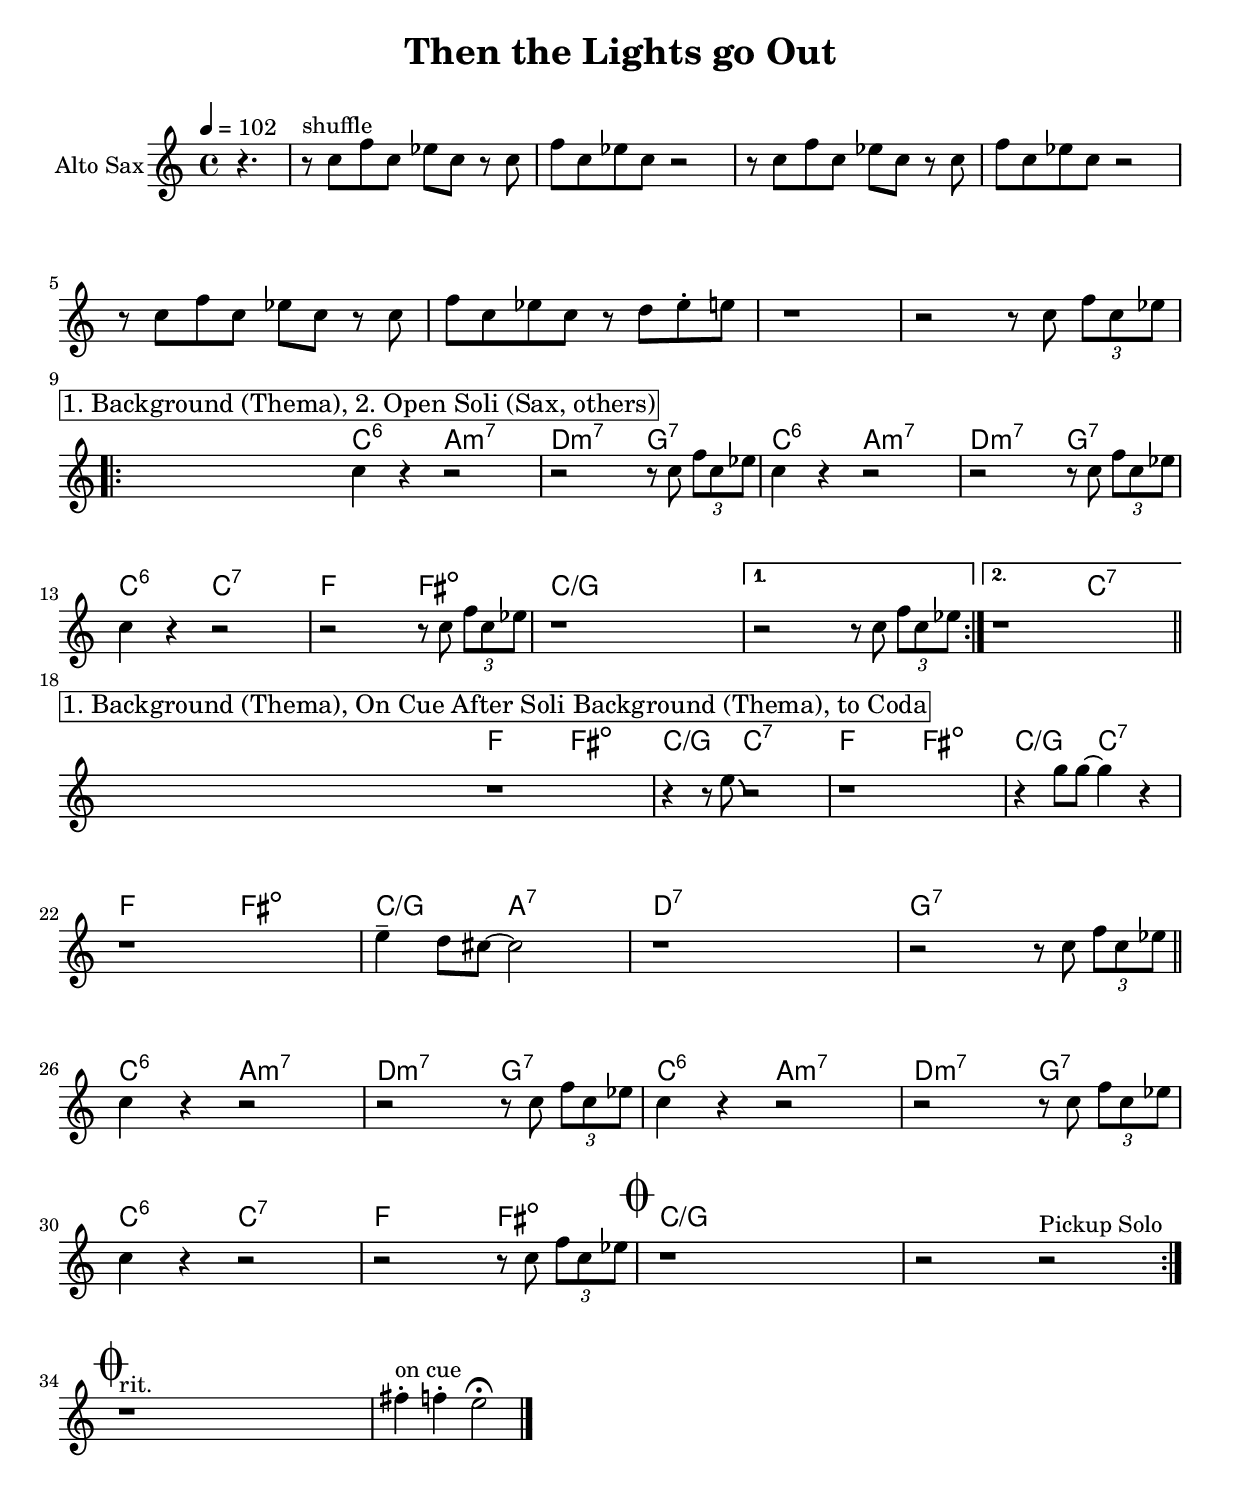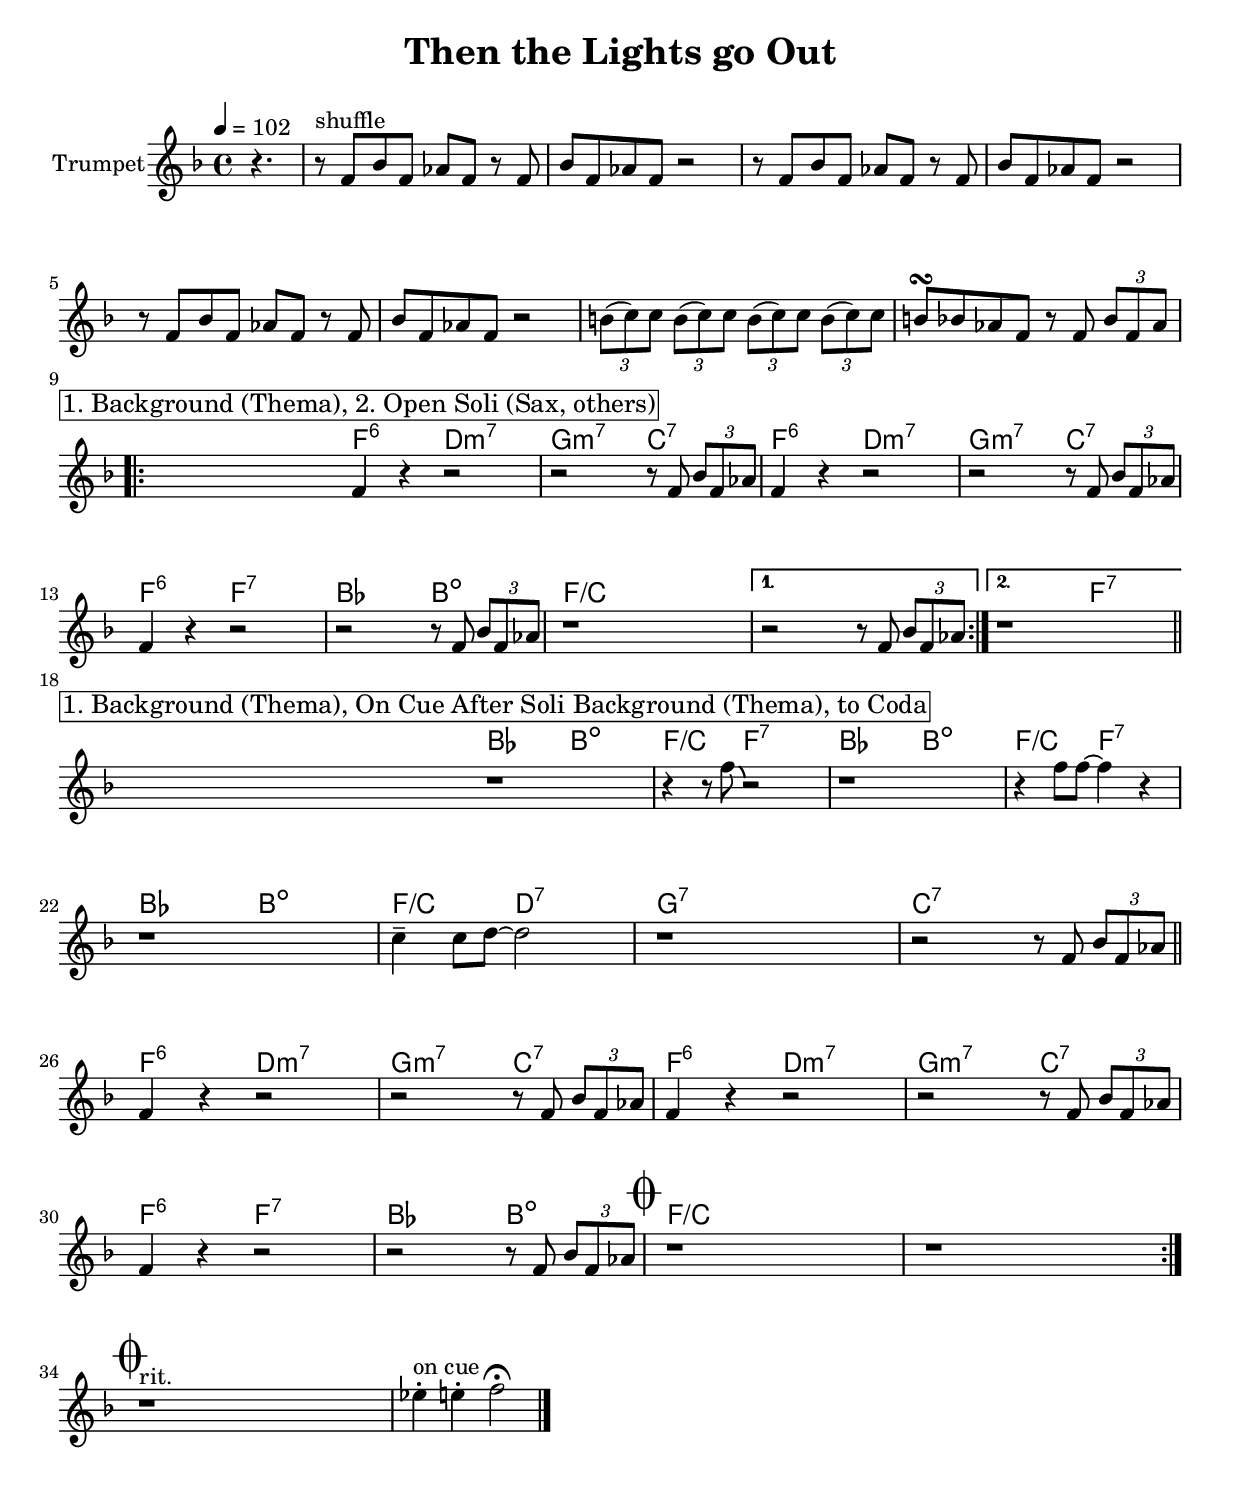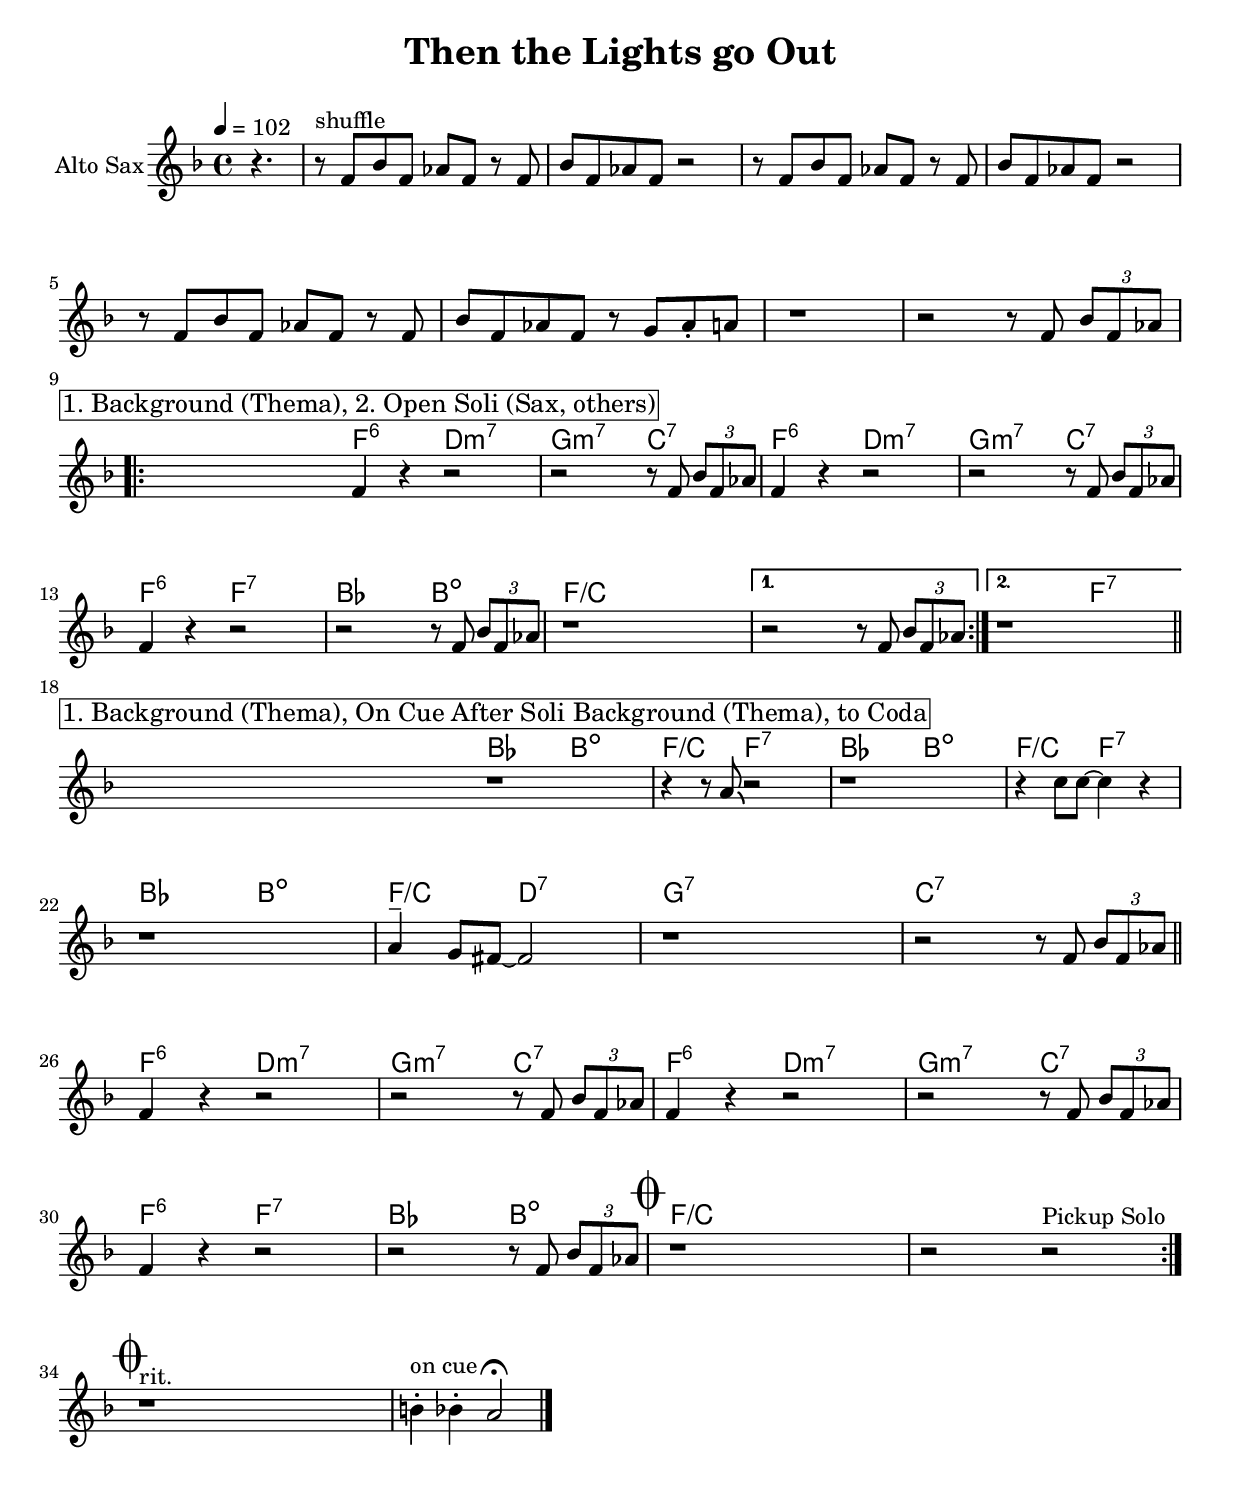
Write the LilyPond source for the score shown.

#(ly:set-option 'relative-includes #t)
\version "2.18.0"
\include "lib.ly"

\header {
  title = "Then the Lights go Out"
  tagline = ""
}

\paper {
  markup-system-spacing #'padding = #3 %space after title
  ragged-last = ##t % don't stretch last line
}

global = {
  \time 4/4
  \key f \major
  \clef "violin"
  \set Score.skipBars = ##t % combine multi-rests
  \accidentalStyle "modern-voice-cautionary" % print some reduntant accidentals in parenthesis, e.g. (#)
}

structure = {
  \tempo 4 = 102
  \partial 4. s4.
  s1*0^"shuffle"
  s1*8 % intro
  s1*8 s1*1 % A, second ending
  \bar "||"
  s1*8 % B
  \bar "||"
  s1*6 % A
  \pCoda
  s1*2
  \pCoda
  s1*2 % Coda
  \bar "|."
}

remarks = \lyricmode {
  \partial 4. \skip 4.
  \skip 1*8
  \markupBox "1. Background (Thema), 2. Open Soli (Sax, others)" 1
  \skip 1*8
  \markupBox "1. Background (Thema), On Cue After Soli Background (Thema), to Coda"
}

chorusChords = \chordmode {
  f2:6 d:m7 g:m7 c:7 f:6 d:m7 g:m7 c:7
  f:6 f:7 bes b:dim f1:/c s1
  s2 f:7 % second ending
  bes2 b:dim f:/c f:7 bes2 b:dim f:/c f:7
  bes2 b:dim f:/c d:7 g1:7 c:7

  f2:6 d:m7 g:m7 c:7 f:6 d:m7 g:m7 c:7
  f:6 f:7 bes b:dim f1:/c s1
}

theChords = {
  \partial 4. s4.
  s1*8
  \set Score.proportionalNotationDuration = #(ly:make-moment 1 8 )
  \chorusChords
  \unset Score.proportionalNotationDuration
}

trumpetChords = \transpose c c \theChords
altoChords = \transpose f c \theChords

slTp = \relative c'' { e4 }
slAs = \relative c''' { a4 }
slbTp = \repeat unfold 4 \slTp
slbAs = \repeat unfold 4 \slAs

introLick = \relative c'' {
  r8 f, bes f as f r8 f | bes f as f
}

trumpet = \transpose c c \relative c'' {
  \global
  \set Staff.instrumentName = #"Trumpet"
  \partial 4. r4.
  \introLick r2 | \introLick r2 |
  \introLick r2 | \repeat unfold 4 \tuplet 3/2 {b8( c) c} | b8\turn bes as f r f \tuplet 3/2 {bes f as} |

  \repeat volta 2 {
    \repeat volta 2 {
      f4 r4 r2 | r2 r8 f \tuplet 3/2 {bes f as} | f4 r4 r2 | r2 r8 f \tuplet 3/2 {bes f as} |
      f4 r4 r2 | r2 r8 f \tuplet 3/2 {bes f as} | r1 |
    }
    \alternative {
      { r2 r8 f \tuplet 3/2 {bes f as} }
      { r1 }
    }
    r1 | r4 r8 f'\fall r2 | r1 | r4 f8 f~ f4 r4 |
    r1 | c4^- c8 d~ d2 | r1 | r2 r8 f, \tuplet 3/2 {bes f as}

    f4 r4 r2 | r2 r8 f \tuplet 3/2 {bes f as} | f4 r4 r2 | r2 r8 f \tuplet 3/2 {bes f as} |
    f4 r4 r2 | r2 r8 f \tuplet 3/2 {bes f as} | r1 | r1
  }
  r1^"rit." | es'4-.^"on cue" e-. f2\fermata
}

breaks = {
  \partial 4. s4.
  s1*8 \break
  s1*4 \break
  s1*5 \break
  s1*4 \break
  s1*4 \break
  s1*4 \break
  s1*4 \break
}

altoSax = \transpose f c \relative c''' {
  \global
  \set Staff.instrumentName = #"Alto Sax"
  \partial 4. r4.
  \transpose c, c {
    \introLick r2 | \introLick r2 |
    \introLick
  } r8 g as-. a r1 | r2 r8 f \tuplet 3/2 {bes f as} |

  \repeat volta 2 {
    \repeat volta 2 {
      f4 r4 r2 | r2 r8 f \tuplet 3/2 {bes f as} | f4 r4 r2 | r2 r8 f \tuplet 3/2 {bes f as} |
      f4 r4 r2 | r2 r8 f \tuplet 3/2 {bes f as} | r1 |
    }
    \alternative {
      { r2 r8 f \tuplet 3/2 {bes f as} }
      { r1 }
    }
    r1 | r4 r8 a\fall r2 | r1 | r4 c8 c~ c4 r4 |
    r1 | a4^- g8 fis~ fis2 | r1 | r2 r8 f \tuplet 3/2 {bes f as}

    f4 r4 r2 | r2 r8 f \tuplet 3/2 {bes f as} | f4 r4 r2 | r2 r8 f \tuplet 3/2 {bes f as} |
    f4 r4 r2 | r2 r8 f \tuplet 3/2 {bes f as} | r1 | r2 r2^"Pickup Solo"
  }
  r1^"rit." | b4-.^"on cue" bes-. a2\fermata
}

% \book {
%   \score {
%     % \midi { }
%     <<
%       \lyricsAbove \remarks
%       \new ChordNames \trumpetChords
%       \new Staff = "trumpet" <<
%         \structure
%         \trumpet
%       >>
%       % \new Staff \trumpet
%       \new ChordNames \altoChords
%       \new Staff = "altoSax" <<
%         \altoSax
%       >>
%     >>
%   }
% }
\book {
  \bookOutputSuffix "tp"
  \paper {
    system-system-spacing #'basic-distance = #15 % increase space
    % fit on one page
    % system-system-spacing = #'(
    %   (basic-distance . 10)
    %   (minimum-distance . 0)
    %   (padding . 0)
    %   (stretchability . 0))
  }
  \score {
    <<
      \lyricsAbove \remarks
      \new ChordNames \trumpetChords
      \new Staff = "trumpet" <<
        \structure
        \breaks
        \trumpet
      >>
    >>
  }
}
\book {
  \bookOutputSuffix "as"
  \paper {
    system-system-spacing #'basic-distance = #15 % increase space
  }
  \score {
    <<
      \lyricsAbove \remarks
      \new ChordNames \altoChords
      \new Staff = "altoSax" <<
        \structure
        \breaks
        \altoSax
      >>
    >>
  }
}

tenorSax = \transpose bes es \altoSax
tenorChords = \transpose bes es \altoChords
\book {
  \bookOutputSuffix "ts"
  \paper {
    system-system-spacing #'basic-distance = #15
  }
  \score {
    <<
      \lyricsAbove \remarks
      \new ChordNames \tenorChords
      \new Staff = "tenorSax" <<
        \structure
        \breaks
        \tenorSax
      >>
    >>
  }
}
